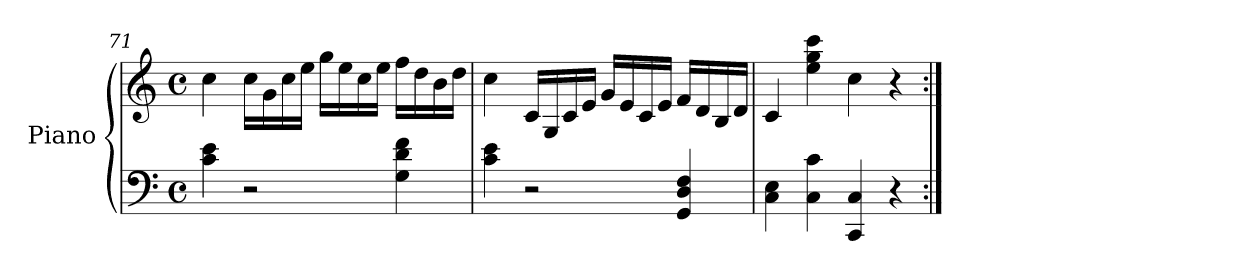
**kern	**kern
*part1	*part1
*staff2	*staff1
*I"Piano	*
*I'Pno.	*
*clefF4	*clefG2
*k[]	*k[]
*M4/4	*M4/4
*met(c)	*met(c)
=71	=71
4c\ 4e\	4cc\
2r	16cc\LL
.	16g\
.	16cc\
.	16ee\JJ
.	16gg\LL
.	16ee\
.	16cc\
.	16ee\JJ
4G\ 4d\ 4f\	16ff\LL
.	16dd\
.	16b\
.	16dd\JJ
!!LO:LB:g=z
=72	=72
4c\ 4e\	4cc\
2r	16c/LL
.	16G/
.	16c/
.	16e/JJ
.	16g/LL
.	16e/
.	16c/
.	16e/JJ
4GG/ 4D/ 4F/	16f/LL
.	16d/
.	16B/
.	16d/JJ
=73	=73
4C\ 4E\	4c/
4C\ 4c\	4ee\ 4gg\ 4ccc\
4CC/ 4C/	4cc\
4r	4r
=:|!	=:|!
*-	*-
